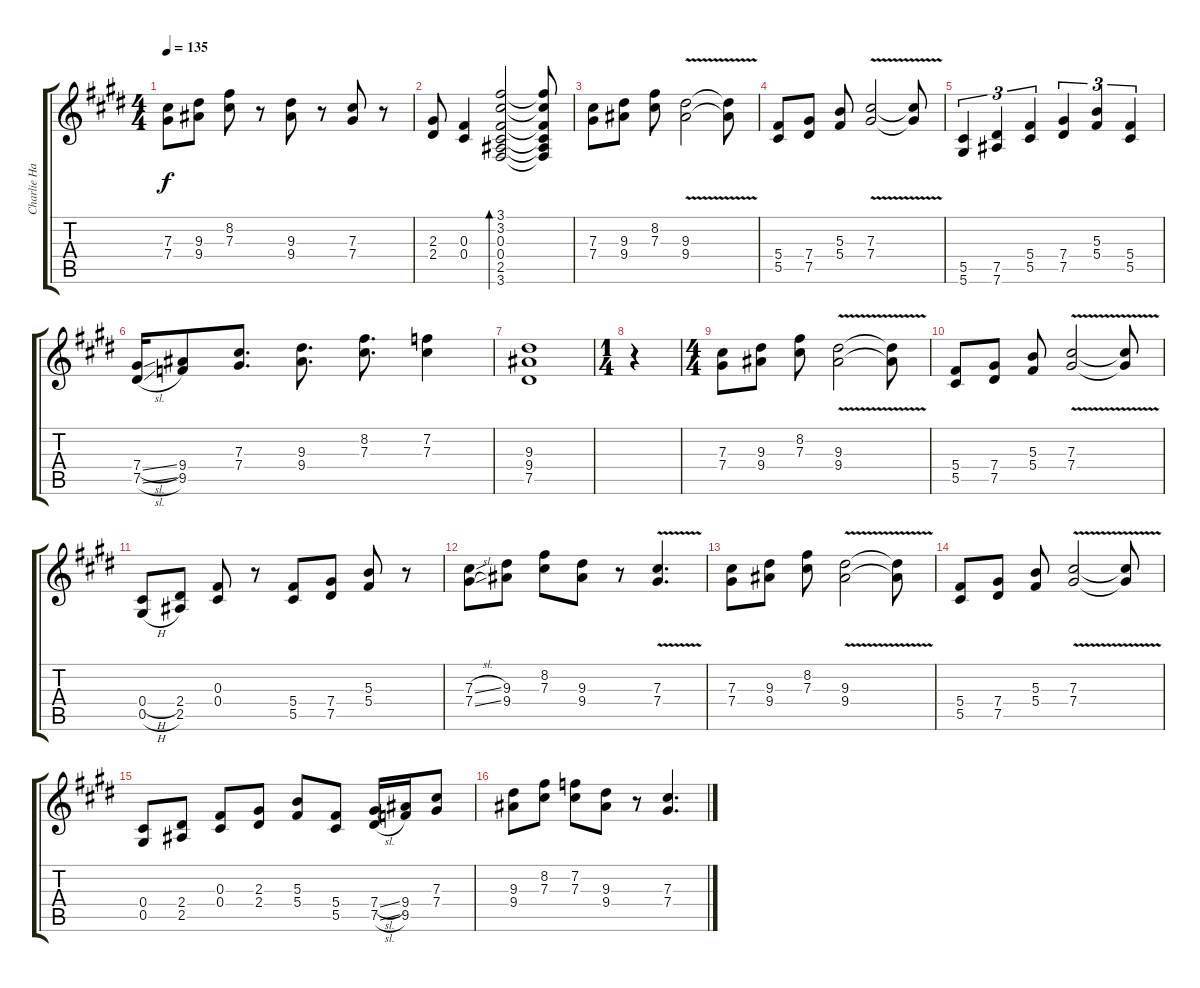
\track ("Charlie Hargrett Guitar I" "Charlie Ha") {instrument overdrivenguitar}
\staff {score tabs}
\tuning (Eb4 Bb3 Gb3 Db3 Ab2 Eb2) {hide}
\ts (4 4)
\tempo 135
\clef g2
\ks e
(7.3 7.4).8{dy f} (9.3 9.4).8 (8.2 7.3).8 r.8 (9.3 9.4).8 r.8 (7.3 7.4).8 r.8 |
(2.3 2.4).8 (0.3 0.4).4 (3.1 3.2 0.3 0.4 2.5 3.6).2{bd 60} (3.1{t} 3.2{t} 0.3{t} 0.4{t} 2.5{t} 3.6{t}).8 |
(7.3 7.4).8 (9.3 9.4).8 (8.2 7.3).8 (9.3{v} 9.4{v}).2 (9.3{t} 9.4{t}).8 |
(5.4 5.5).8 (7.4 7.5).8 (5.3 5.4).8 (7.3{v} 7.4{v}).2 (7.3{t} 7.4{t}).8 |
(5.5 5.6).4{tu (3 2)} (7.5 7.6).4{tu (3 2)} (5.4 5.5).4{tu (3 2)} (7.4 7.5).4{tu (3 2)} (5.3 5.4).4{tu (3 2)} (5.4 5.5).4{tu (3 2)} |
(7.4{sl} 7.5{sl}).16 (9.4 9.5).8 (7.3 7.4).8{d} (9.3 9.4).8{d} (8.2 7.3).8{d} (7.2 7.3).4 |
(9.3 9.4 7.5).1 |
\ts (1 4)
r.4 |
\ts (4 4)
(7.3 7.4).8{volume 9} (9.3 9.4).8 (8.2 7.3).8 (9.3{v} 9.4{v}).2 (9.3{t} 9.4{t}).8 |
(5.4 5.5).8 (7.4 7.5).8 (5.3 5.4).8 (7.3{v} 7.4{v}).2 (7.3{t} 7.4{t}).8 |
(0.4{h} 0.5{h}).8 (2.4 2.5).8 (0.3 0.4).8 r.8 (5.4 5.5).8 (7.4 7.5).8 (5.3 5.4).8 r.8 |
(7.3{sl} 7.4{sl}).8 (9.3 9.4).8 (8.2 7.3).8 (9.3 9.4).8 r.8 (7.3{v} 7.4{v}).4{d} |
(7.3 7.4).8 (9.3 9.4).8 (8.2 7.3).8 (9.3{v} 9.4{v}).2 (9.3{t} 9.4{t}).8 |
(5.4 5.5).8 (7.4 7.5).8 (5.3 5.4).8 (7.3{v} 7.4{v}).2 (7.3{t} 7.4{t}).8 |
(0.4 0.5).8 (2.4 2.5).8 (0.3 0.4).8 (2.3 2.4).8 (5.3 5.4).8 (5.4 5.5).8 (7.4{sl} 7.5{sl}).16 (9.4 9.5).16 (7.3 7.4).8 |
(9.3 9.4).8 (8.2 7.3).8 (7.2 7.3).8 (9.3 9.4).8 r.8 (7.3 7.4).4{d}
